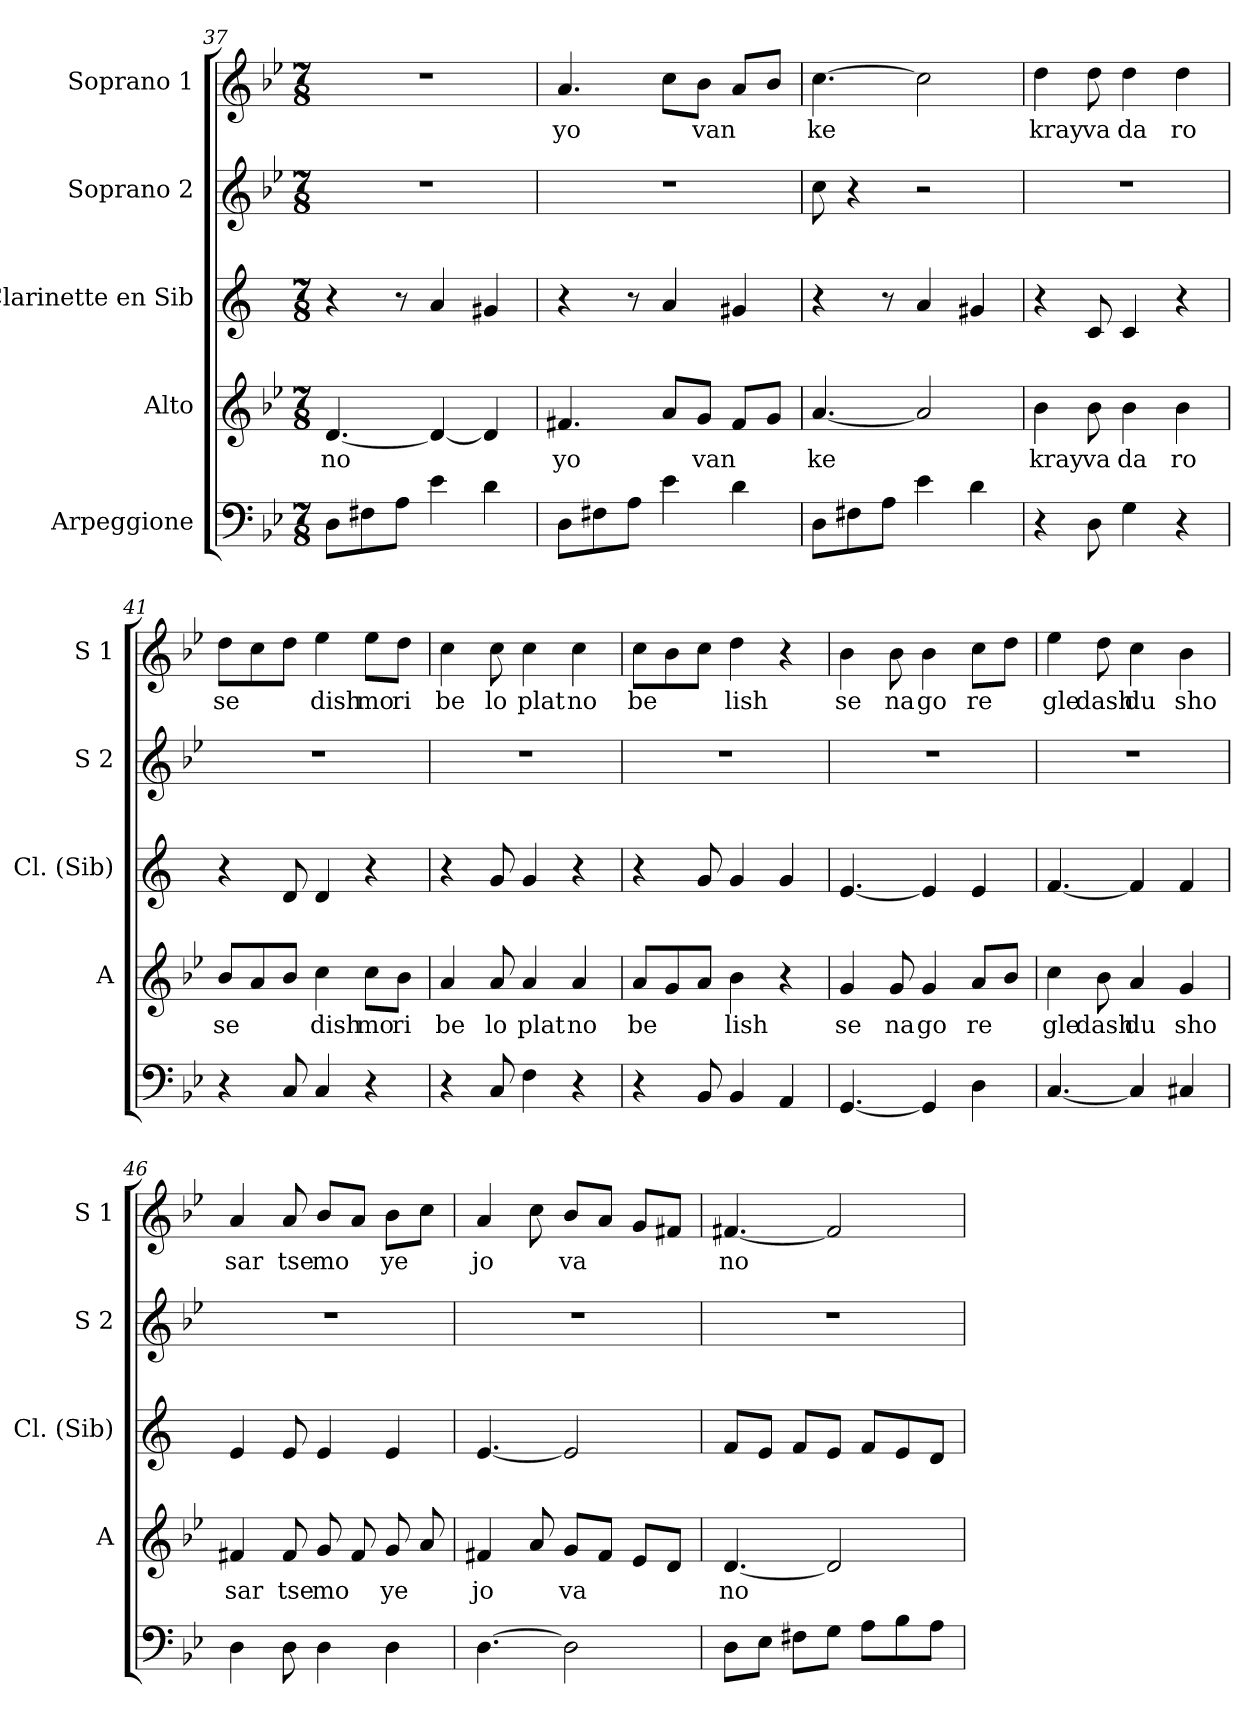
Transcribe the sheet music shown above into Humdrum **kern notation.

**kern	**kern	**text	**kern	**kern	**kern	**text
*part5	*part4	*part4	*part3	*part2	*part1	*part1
*staff5	*staff4	*staff4	*staff3	*staff2	*staff1	*staff1
*I"Arpeggione	*I"Alto	*	*I"Clarinette en Sib	*I"Soprano 2	*I"Soprano 1	*
*	*I'A	*	*I'Cl. (Sib)	*I'S 2	*I'S 1	*
!!LO:PB:g=z
*clefF4	*clefG2	*	*clefG2	*clefG2	*clefG2	*
*	*	*	*ITrd1c2	*	*	*
*k[b-e-]	*k[b-e-]	*	*k[b-e-]	*k[b-e-]	*k[b-e-]	*
*g:	*g:	*	*g:	*g:	*g:	*
*M7/8	*M7/8	*	*M7/8	*M7/8	*M7/8	*
=37	=37	=37	=37	=37	=37	=37
!	!	!LO:LY:b	!	!	!	!
8D\L	[4.d/	no	4r	2..r	2..r	.
8F#X\	.	.	.	.	.	.
8A\J	.	.	8r	.	.	.
4e-\	4d/_	.	4g/	.	.	.
4d\	4d/]	.	4f#X/	.	.	.
=38	=38	=38	=38	=38	=38	=38
!	!	!LO:LY:b	!	!	!	!
!	!	!	!	!	!	!LO:LY:b
8D\L	4.f#X/	yo	4r	2..r	4.a/	yo
8F#X\	.	.	.	.	.	.
8A\J	.	.	8r	.	.	.
4e-\	8a/L	.	4g/	.	8cc\L	.
!	!	!LO:LY:b	!	!	!	!
!	!	!	!	!	!	!LO:LY:b
.	8g/J	van	.	.	8b-\J	van
4d\	8f#/L	.	4f#X/	.	8a/L	.
.	8g/J	.	.	.	8b-/J	.
=39	=39	=39	=39	=39	=39	=39
!	!	!LO:LY:b	!	!	!	!
!	!	!	!	!	!	!LO:LY:b
8D\L	[4.a/	ke	4r	8cc\	[4.cc\	ke
8F#X\	.	.	.	4r	.	.
8A\J	.	.	8r	.	.	.
4e-\	2a/]	.	4g/	2r	2cc\]	.
4d\	.	.	4f#X/	.	.	.
=40	=40	=40	=40	=40	=40	=40
!	!	!LO:LY:b	!	!	!	!
!	!	!	!	!	!	!LO:LY:b
4r	4b-\	kray	4r	2..r	4dd\	kray
!	!	!LO:LY:b	!	!	!	!
!	!	!	!	!	!	!LO:LY:b
8D\	8b-\	va	8B-/	.	8dd\	va
!	!	!LO:LY:b	!	!	!	!
!	!	!	!	!	!	!LO:LY:b
4G\	4b-\	da	4B-/	.	4dd\	da
!	!	!LO:LY:b	!	!	!	!
!	!	!	!	!	!	!LO:LY:b
4r	4b-\	ro	4r	.	4dd\	ro
!!LO:LB:g=z
=41	=41	=41	=41	=41	=41	=41
!	!	!LO:LY:b	!	!	!	!
!	!	!	!	!	!	!LO:LY:b
4r	8b-/L	se	4r	2..r	8dd\L	se
.	8a/	.	.	.	8cc\	.
8C/	8b-/J	.	8c/	.	8dd\J	.
!	!	!LO:LY:b	!	!	!	!
!	!	!	!	!	!	!LO:LY:b
4C/	4cc\	dish	4c/	.	4ee-\	dish
!	!	!LO:LY:b	!	!	!	!
!	!	!	!	!	!	!LO:LY:b
4r	8cc\L	mo	4r	.	8ee-\L	mo
!	!	!LO:LY:b	!	!	!	!
!	!	!	!	!	!	!LO:LY:b
.	8b-\J	ri	.	.	8dd\J	ri
=42	=42	=42	=42	=42	=42	=42
!	!	!LO:LY:b	!	!	!	!
!	!	!	!	!	!	!LO:LY:b
4r	4a/	be	4r	2..r	4cc\	be
!	!	!LO:LY:b	!	!	!	!
!	!	!	!	!	!	!LO:LY:b
8C/	8a/	lo	8f/	.	8cc\	lo
!	!	!LO:LY:b	!	!	!	!
!	!	!	!	!	!	!LO:LY:b
4F\	4a/	plat	4f/	.	4cc\	plat
!	!	!LO:LY:b	!	!	!	!
!	!	!	!	!	!	!LO:LY:b
4r	4a/	no	4r	.	4cc\	no
=43	=43	=43	=43	=43	=43	=43
!	!	!LO:LY:b	!	!	!	!
!	!	!	!	!	!	!LO:LY:b
4r	8a/L	be	4r	2..r	8cc\L	be
.	8g/	.	.	.	8b-\	.
8BB-/	8a/J	.	8f/	.	8cc\J	.
!	!	!LO:LY:b	!	!	!	!
!	!	!	!	!	!	!LO:LY:b
4BB-/	4b-\	lish	4f/	.	4dd\	lish
4AA/	4r	.	4f/	.	4r	.
=44	=44	=44	=44	=44	=44	=44
!	!	!LO:LY:b	!	!	!	!
!	!	!	!	!	!	!LO:LY:b
[4.GG/	4g/	se	[4.d/	2..r	4b-\	se
!	!	!LO:LY:b	!	!	!	!
!	!	!	!	!	!	!LO:LY:b
.	8g/	na	.	.	8b-\	na
!	!	!LO:LY:b	!	!	!	!
!	!	!	!	!	!	!LO:LY:b
4GG/]	4g/	go	4d/]	.	4b-\	go
!	!	!LO:LY:b	!	!	!	!
!	!	!	!	!	!	!LO:LY:b
4D\	8a/L	re	4d/	.	8cc\L	re
.	8b-/J	.	.	.	8dd\J	.
!!LO:PB:g=z
=45	=45	=45	=45	=45	=45	=45
!	!	!LO:LY:b	!	!	!	!
!	!	!	!	!	!	!LO:LY:b
[4.C/	4cc\	gle	[4.e-/	2..r	4ee-\	gle
!	!	!LO:LY:b	!	!	!	!
!	!	!	!	!	!	!LO:LY:b
.	8b-\	dash	.	.	8dd\	dash
!	!	!LO:LY:b	!	!	!	!
!	!	!	!	!	!	!LO:LY:b
4C/]	4a/	du	4e-/]	.	4cc\	du
!	!	!LO:LY:b	!	!	!	!
!	!	!	!	!	!	!LO:LY:b
4C#X/	4g/	sho	4e-/	.	4b-\	sho
=46	=46	=46	=46	=46	=46	=46
!	!	!LO:LY:b	!	!	!	!
!	!	!	!	!	!	!LO:LY:b
4D\	4f#X/	sar	4d/	2..r	4a/	sar
!	!	!LO:LY:b	!	!	!	!
!	!	!	!	!	!	!LO:LY:b
8D\	8f#/	tse	8d/	.	8a/	tse
!	!	!LO:LY:b	!	!	!	!
!	!	!	!	!	!	!LO:LY:b
4D\	8g/	mo	4d/	.	8b-/L	mo
.	8f#/	.	.	.	8a/J	.
!	!	!LO:LY:b	!	!	!	!
!	!	!	!	!	!	!LO:LY:b
4D\	8g/	ye	4d/	.	8b-\L	ye
.	8a/	.	.	.	8cc\J	.
=47	=47	=47	=47	=47	=47	=47
!	!	!LO:LY:b	!	!	!	!
!	!	!	!	!	!	!LO:LY:b
[4.D\	4f#X/	jo	[4.d/	2..r	4a/	jo
.	8a/	.	.	.	8cc\	.
!	!	!LO:LY:b	!	!	!	!
!	!	!	!	!	!	!LO:LY:b
2D\]	8g/L	va	2d/]	.	8b-/L	va
.	8f#/J	.	.	.	8a/J	.
.	8e-/L	.	.	.	8g/L	.
.	8d/J	.	.	.	8f#X/J	.
=48	=48	=48	=48	=48	=48	=48
!	!	!LO:LY:b	!	!	!	!
!	!	!	!	!	!	!LO:LY:b
8D\L	[4.d/	no	8e-/L	2..r	[4.f#X/	no
8E-\J	.	.	8d/J	.	.	.
8F#X\L	.	.	8e-/L	.	.	.
8G\J	2d/]	.	8d/J	.	2f#/]	.
8A\L	.	.	8e-/L	.	.	.
8B-\	.	.	8d/	.	.	.
8A\J	.	.	8c/J	.	.	.
=	=	=	=	=	=	=
*-	*-	*-	*-	*-	*-	*-
